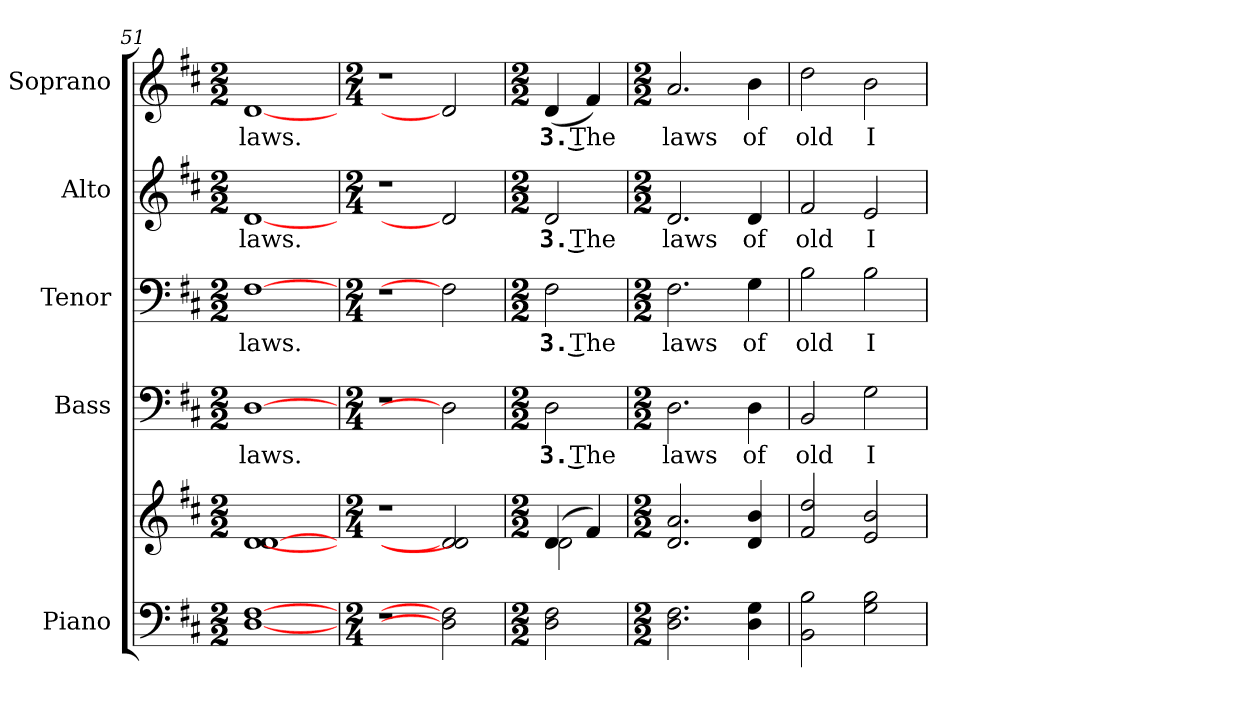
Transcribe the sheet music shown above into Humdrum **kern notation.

**kern	**kern	**kern	**text	**kern	**text	**kern	**text	**kern	**text
*part5	*part5	*part4	*part4	*part3	*part3	*part2	*part2	*part1	*part1
*staff6	*staff5	*staff4	*staff4	*staff3	*staff3	*staff2	*staff2	*staff1	*staff1
*I"Piano	*	*I"Bass	*	*I"Tenor	*	*I"Alto	*	*I"Soprano	*
*I'Pno.	*	*I'B.	*	*I'T.	*	*I'A.	*	*I'S.	*
*clefF4	*clefG2	*clefF4	*	*clefF4	*	*clefG2	*	*clefG2	*
*k[f#c#]	*k[f#c#]	*k[f#c#]	*	*k[f#c#]	*	*k[f#c#]	*	*k[f#c#]	*
*D:	*D:	*D:	*	*D:	*	*D:	*	*D:	*
*M2/2	*M2/2	*M2/2	*	*M2/2	*	*M2/2	*	*M2/2	*
=51	=51	=51	=51	=51	=51	=51	=51	=51	=51
!	!	!	!LO:LY:b:color=#000000	!	!	!	!	!	!
!	!	!	!	!	!LO:LY:b:color=#000000	!	!	!	!
!	!	!	!	!	!	!	!LO:LY:b:color=#000000	!	!
!	!	!	!	!	!	!	!	!	!LO:LY:b:color=#000000
[1Di [1F#i	[1di [1di	[1Di	laws.	[1F#i	laws.	[1di	laws.	[1di	laws.
!!LO:PB:g=z
=52	=52	=52	=52	=52	=52	=52	=52	=52	=52
*M2/4	*M2/4	*M2/4	*	*M2/4	*	*M2/4	*	*M2/4	*
!LO:N:vis=1	!LO:N:vis=1	!LO:N:vis=1	!	!LO:N:vis=1	!	!LO:N:vis=1	!	!LO:N:vis=1	!
2r	2r	2r	.	2r	.	2r	.	2r	.
2Di] 2F#i]	2di] 2di]	2Di]	.	2F#i]	.	2di]	.	2di]	.
=53	=53	=53	=53	=53	=53	=53	=53	=53	=53
*M2/2	*M2/2	*M2/2	*	*M2/2	*	*M2/2	*	*M2/2	*
*	*^	*	*	*	*	*	*	*	*
!	!	!	!	!LO:LY:b:color=#000000	!	!	!	!	!	!
!	!	!	!	!	!	!LO:LY:b:color=#000000	!	!	!	!
!	!	!	!	!	!	!	!	!LO:LY:b:color=#000000	!	!
!	!	!	!	!	!	!	!	!	!	!LO:LY:b:color=#000000
2Di\ 2F#i	(4di/	2di\	2Di\	3. The	2F#i\	3. The	2di/	3. The	(4di/	3. The
.	4f#i/)	.	.	.	.	.	.	.	4f#i/)	.
*	*v	*v	*	*	*	*	*	*	*	*
=54	=54	=54	=54	=54	=54	=54	=54	=54	=54
*M2/2	*M2/2	*M2/2	*	*M2/2	*	*M2/2	*	*M2/2	*
!	!	!	!LO:LY:b:color=#000000	!	!	!	!	!	!
!	!	!	!	!	!LO:LY:b:color=#000000	!	!	!	!
!	!	!	!	!	!	!	!LO:LY:b:color=#000000	!	!
!	!	!	!	!	!	!	!	!	!LO:LY:b:color=#000000
2.Di\ 2.F#i	2.di/ 2.ai	2.Di\	laws	2.F#i\	laws	2.di/	laws	2.ai/	laws
!	!	!	!LO:LY:b:color=#000000	!	!	!	!	!	!
!	!	!	!	!	!LO:LY:b:color=#000000	!	!	!	!
!	!	!	!	!	!	!	!LO:LY:b:color=#000000	!	!
!	!	!	!	!	!	!	!	!	!LO:LY:b:color=#000000
4Di\ 4Gi	4di/ 4bi	4Di\	of	4Gi\	of	4di/	of	4bi\	of
=55	=55	=55	=55	=55	=55	=55	=55	=55	=55
!	!	!	!LO:LY:b:color=#000000	!	!	!	!	!	!
!	!	!	!	!	!LO:LY:b:color=#000000	!	!	!	!
!	!	!	!	!	!	!	!LO:LY:b:color=#000000	!	!
!	!	!	!	!	!	!	!	!	!LO:LY:b:color=#000000
2BBi\ 2Bi	2f#i/ 2ddi	2BBi/	old	2Bi\	old	2f#i/	old	2ddi\	old
!	!	!	!LO:LY:b:color=#000000	!	!	!	!	!	!
!	!	!	!	!	!LO:LY:b:color=#000000	!	!	!	!
!	!	!	!	!	!	!	!LO:LY:b:color=#000000	!	!
!	!	!	!	!	!	!	!	!	!LO:LY:b:color=#000000
2Gi\ 2Bi	2ei/ 2bi	2Gi\	I	2Bi\	I	2ei/	I	2bi\	I
=	=	=	=	=	=	=	=	=	=
*-	*-	*-	*-	*-	*-	*-	*-	*-	*-
